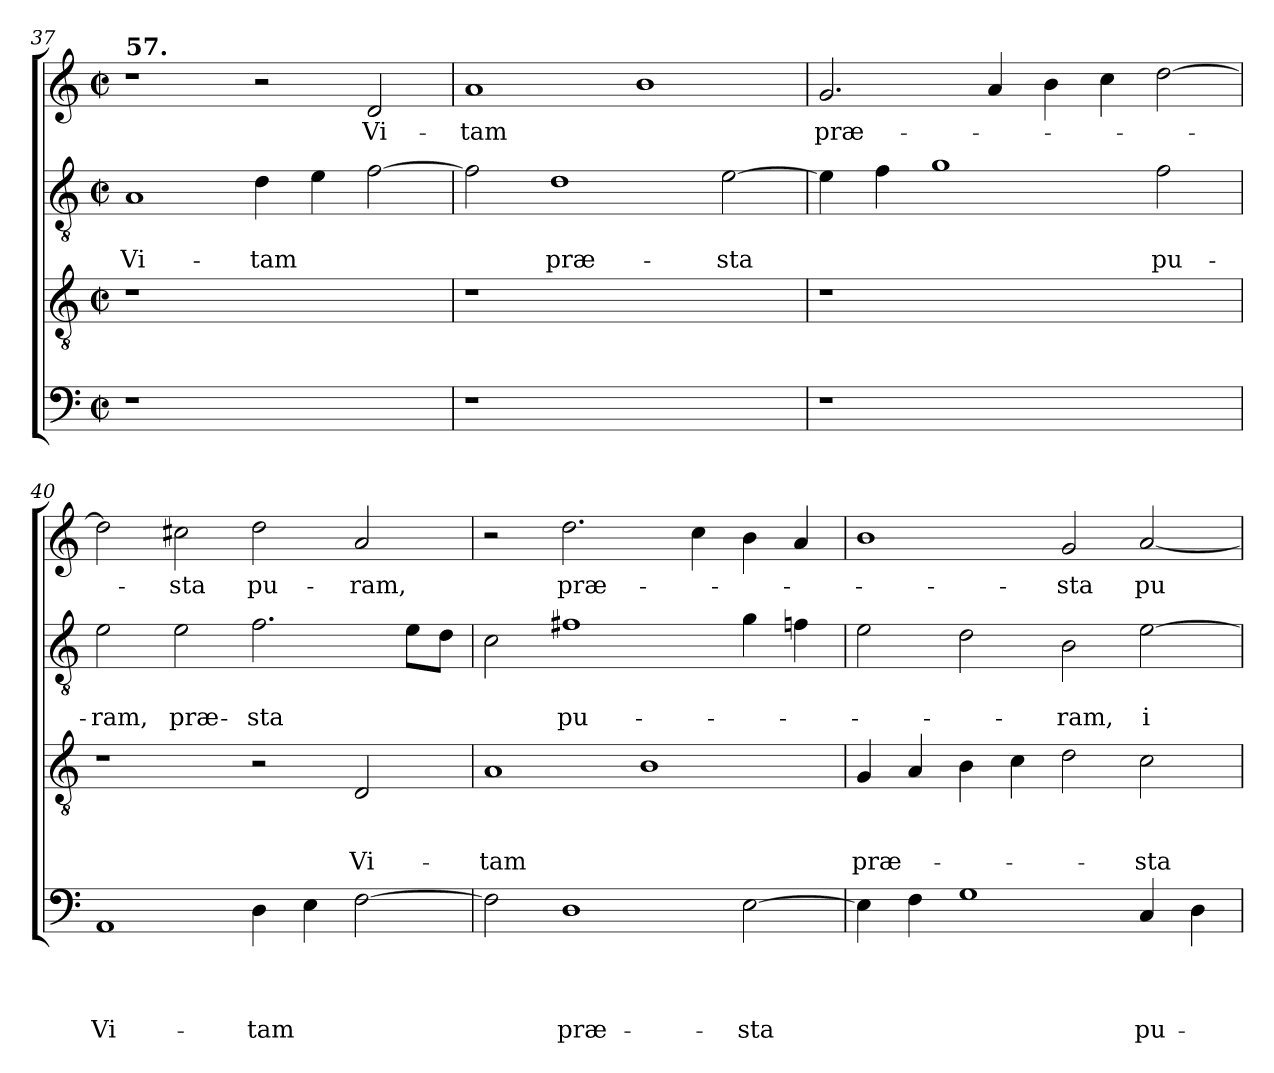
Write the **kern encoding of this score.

**kern	**text	**text	**text	**text	**kern	**text	**text	**text	**kern	**text	**text	**kern	**text
*part4	*part4	*part4	*part4	*part4	*part3	*part3	*part3	*part3	*part2	*part2	*part2	*part1	*part1
*staff4	*staff4	*staff4	*staff4	*staff4	*staff3	*staff3	*staff3	*staff3	*staff2	*staff2	*staff2	*staff1	*staff1
!!LO:PB:g=z
*clefF4	*	*	*	*	*clefGv2	*	*	*	*clefGv2	*	*	*clefG2	*
*k[]	*	*	*	*	*k[]	*	*	*	*k[]	*	*	*k[]	*
*C:	*	*	*	*	*C:	*	*	*	*C:	*	*	*C:	*
*M2/2	*	*	*	*	*M2/2	*	*	*	*M2/2	*	*	*M2/2	*
*met(c|)	*	*	*	*	*met(c|)	*	*	*	*met(c|)	*	*	*met(c|)	*
=37	=37	=37	=37	=37	=37	=37	=37	=37	=37	=37	=37	=37	=37
!	!	!	!	!	!	!	!	!	!	!	!	!LO:TX:a:B:t=57.	!
!	!	!	!	!	!	!	!	!	!	!	!LO:LY:b	!	!
1r	.	.	.	.	1r	.	.	.	1A	.	Vi-	1r	.
!	!	!	!	!	!	!	!	!	!	!	!LO:LY:b	!	!
1ryy	.	.	.	.	1ryy	.	.	.	4d\	.	-tam	2r	.
.	.	.	.	.	.	.	.	.	4e\	.	.	.	.
!	!	!	!	!	!	!	!	!	!	!	!	!	!LO:LY:b
.	.	.	.	.	.	.	.	.	[2f\	.	.	2d/	Vi-
=38	=38	=38	=38	=38	=38	=38	=38	=38	=38	=38	=38	=38	=38
!	!	!	!	!	!	!	!	!	!	!	!	!	!LO:LY:b
1r	.	.	.	.	1r	.	.	.	2f\]	.	.	1a	-tam
!	!	!	!	!	!	!	!	!	!	!	!LO:LY:b	!	!
.	.	.	.	.	.	.	.	.	1d	.	præ-	.	.
1ryy	.	.	.	.	1ryy	.	.	.	.	.	.	1b	.
!	!	!	!	!	!	!	!	!	!	!	!LO:LY:b	!	!
.	.	.	.	.	.	.	.	.	[2e\	.	-sta	.	.
=39	=39	=39	=39	=39	=39	=39	=39	=39	=39	=39	=39	=39	=39
!	!	!	!	!	!	!	!	!	!	!	!	!	!LO:LY:b
1r	.	.	.	.	1r	.	.	.	4e\]	.	.	2.g/	præ-
.	.	.	.	.	.	.	.	.	4f\	.	.	.	.
.	.	.	.	.	.	.	.	.	1g	.	.	.	.
.	.	.	.	.	.	.	.	.	.	.	.	4a/	.
1ryy	.	.	.	.	1ryy	.	.	.	.	.	.	4b\	.
.	.	.	.	.	.	.	.	.	.	.	.	4cc\	.
!	!	!	!	!	!	!	!	!	!	!	!LO:LY:b	!	!
.	.	.	.	.	.	.	.	.	2f\	.	pu-	[2dd\	.
=40	=40	=40	=40	=40	=40	=40	=40	=40	=40	=40	=40	=40	=40
!	!	!	!	!LO:LY:b	!	!	!	!	!	!	!LO:LY:b	!	!
1AA	.	.	.	Vi-	1r	.	.	.	2e\	.	-ram,	2dd\]	.
!	!	!	!	!	!	!	!	!	!	!	!LO:LY:b	!	!LO:LY:b
.	.	.	.	.	.	.	.	.	2e\	.	præ-	2cc#X\	-sta
!	!	!	!	!LO:LY:b	!	!	!	!	!	!	!LO:LY:b	!	!LO:LY:b
4D\	.	.	.	-tam	2r	.	.	.	2.f\	.	-sta	2dd\	pu-
4E\	.	.	.	.	.	.	.	.	.	.	.	.	.
!	!	!	!	!	!	!	!	!LO:LY:b	!	!	!	!	!LO:LY:b
[2F\	.	.	.	.	2D/	.	.	Vi-	.	.	.	2a/	-ram,
.	.	.	.	.	.	.	.	.	8e\L	.	.	.	.
.	.	.	.	.	.	.	.	.	8d\J	.	.	.	.
=41	=41	=41	=41	=41	=41	=41	=41	=41	=41	=41	=41	=41	=41
!	!	!	!	!	!	!	!	!LO:LY:b	!	!	!	!	!
2F\]	.	.	.	.	1A	.	.	-tam	2c\	.	.	2r	.
!	!	!	!	!LO:LY:b	!	!	!	!	!	!	!LO:LY:b	!	!LO:LY:b
1D	.	.	.	præ-	.	.	.	.	1f#X	.	pu-	2.dd\	præ-
.	.	.	.	.	1B	.	.	.	.	.	.	.	.
.	.	.	.	.	.	.	.	.	.	.	.	4cc\	.
!	!	!	!	!LO:LY:b	!	!	!	!	!	!	!	!	!
[2E\	.	.	.	-sta	.	.	.	.	4g\	.	.	4b\	.
.	.	.	.	.	.	.	.	.	4fn\	.	.	4a/	.
!!LO:LB:g=z
=42	=42	=42	=42	=42	=42	=42	=42	=42	=42	=42	=42	=42	=42
!	!	!	!	!	!	!	!	!LO:LY:b	!	!	!	!	!
4E\]	.	.	.	.	4G/	.	.	præ-	2e\	.	.	1b	.
4F\	.	.	.	.	4A/	.	.	.	.	.	.	.	.
1G	.	.	.	.	4B\	.	.	.	2d\	.	.	.	.
.	.	.	.	.	4c\	.	.	.	.	.	.	.	.
!	!	!	!	!	!	!	!	!	!	!	!LO:LY:b	!	!LO:LY:b
.	.	.	.	.	2d\	.	.	.	2B\	.	-ram,	2g/	-sta
!	!	!	!	!LO:LY:b	!	!	!	!LO:LY:b	!	!	!LO:LY:b	!	!LO:LY:b
4C/	.	.	.	pu-	2c\	.	.	-sta	[2e\	.	i-	[2a/	pu-
4D\	.	.	.	.	.	.	.	.	.	.	.	.	.
=	=	=	=	=	=	=	=	=	=	=	=	=	=
*-	*-	*-	*-	*-	*-	*-	*-	*-	*-	*-	*-	*-	*-
